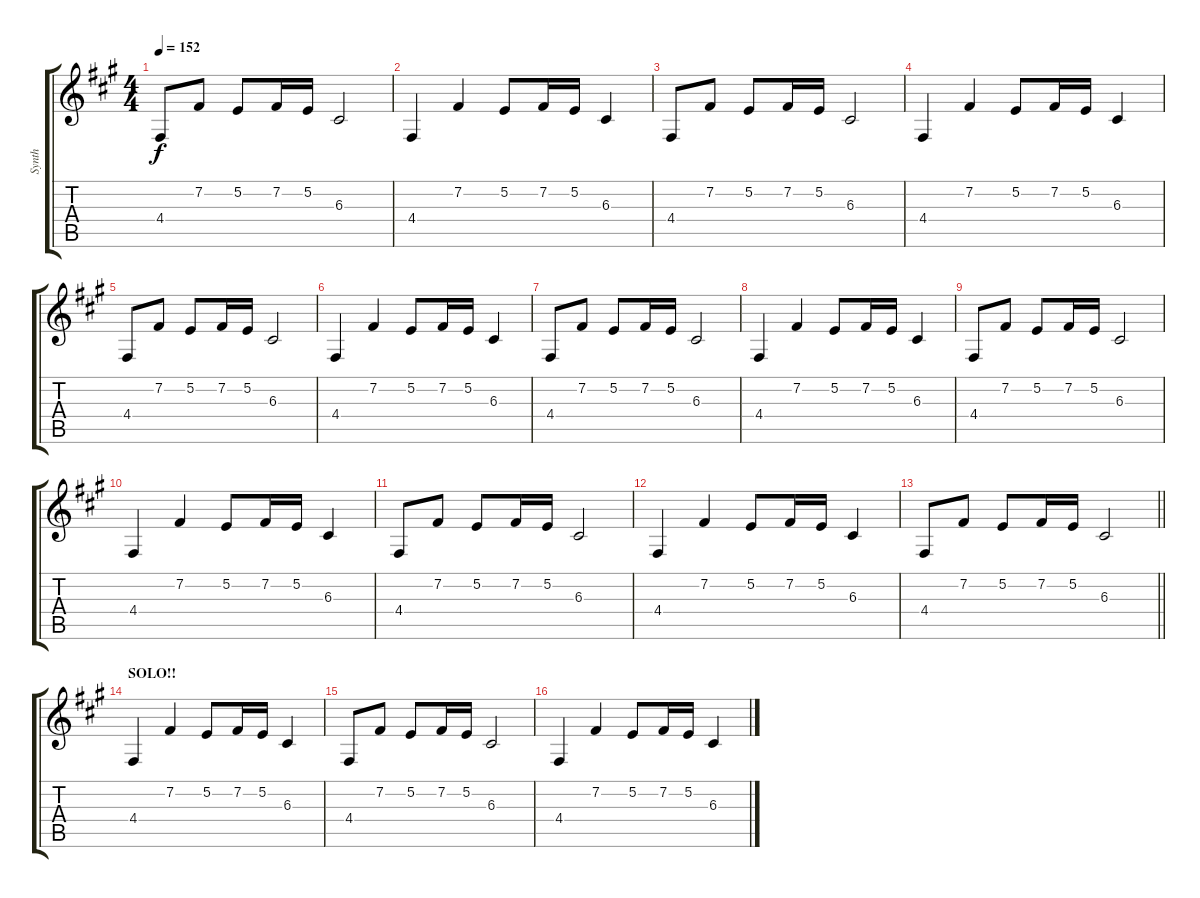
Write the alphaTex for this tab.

\track ("Synth" "Synth") {instrument lead2sawtooth}
\staff {score tabs}
\tuning (E4 B3 G3 D3 A2 E2) {hide}
\ts (4 4)
\tempo 152
\clef g2
\ks f#minor
4.4.8{dy f} 7.2.8 5.2.8 7.2.16 5.2.16 6.3.2 |
4.4.4 7.2.4 5.2.8 7.2.16 5.2.16 6.3.4 |
4.4.8 7.2.8 5.2.8 7.2.16 5.2.16 6.3.2 |
4.4.4 7.2.4 5.2.8 7.2.16 5.2.16 6.3.4 |
4.4.8 7.2.8 5.2.8 7.2.16 5.2.16 6.3.2 |
4.4.4 7.2.4 5.2.8 7.2.16 5.2.16 6.3.4 |
4.4.8 7.2.8 5.2.8 7.2.16 5.2.16 6.3.2 |
4.4.4 7.2.4 5.2.8 7.2.16 5.2.16 6.3.4 |
4.4.8 7.2.8 5.2.8 7.2.16 5.2.16 6.3.2 |
4.4.4 7.2.4 5.2.8 7.2.16 5.2.16 6.3.4 |
4.4.8 7.2.8 5.2.8 7.2.16 5.2.16 6.3.2 |
4.4.4 7.2.4 5.2.8 7.2.16 5.2.16 6.3.4 |
\barLineRight lightlight
4.4.8 7.2.8 5.2.8 7.2.16 5.2.16 6.3.2 |
\section ("" "SOLO!!")
4.4.4 7.2.4 5.2.8 7.2.16 5.2.16 6.3.4 |
4.4.8 7.2.8 5.2.8 7.2.16 5.2.16 6.3.2 |
4.4.4 7.2.4 5.2.8 7.2.16 5.2.16 6.3.4
